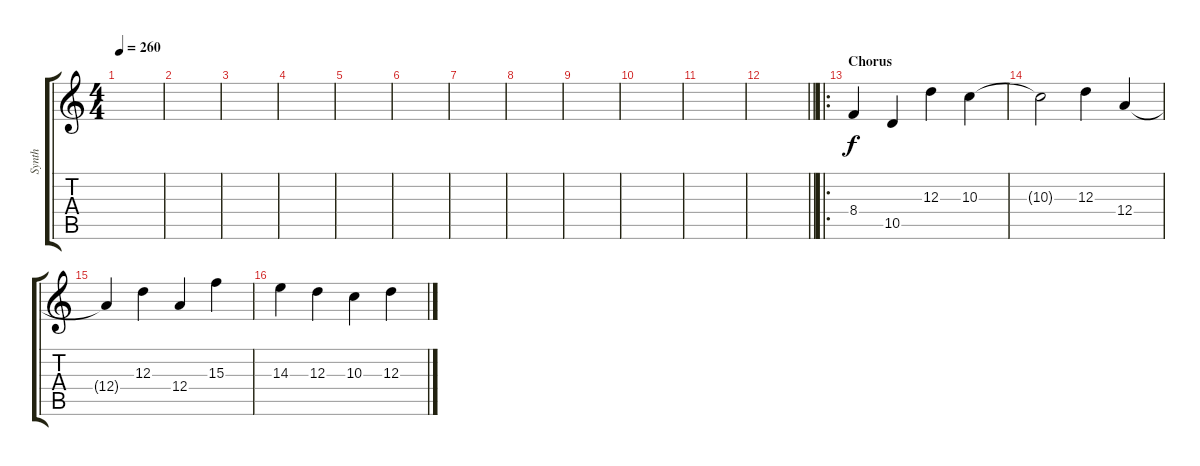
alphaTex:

\track ("Synth" "Synth") {instrument lead1square}
\staff {score tabs}
\tuning (B4 Gb4 D4 A3 E3 B2) {hide}
\ts (4 4)
\tempo 260
\clef g2
\ks c
|
|
|
|
|
|
|
|
|
|
|
\barLineRight lightlight
|
\ro
\section ("" "Chorus")
8.4.4 10.5.4 12.3.4 10.3.4 |
10.3{t}.2 12.3.4 12.4.4 |
12.4{t}.4 12.3.4 12.4.4 15.3.4 |
14.3.4 12.3.4 10.3.4 12.3.4
